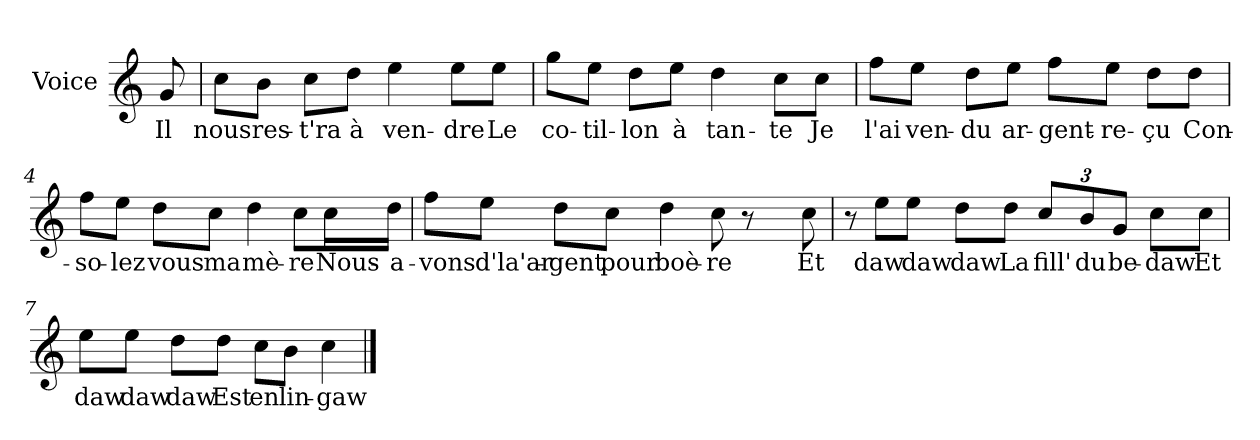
**kern	**text
*part1	*part1
*staff1	*staff1
*I"Voice	*
*I'V	*
*clefG2	*
*k[]	*
*C:	*
=	=
8g/	Il
=1	=1
8cc\L	nous
8b\J	res-
8cc\L	-t'ra
8dd\J	à
4ee\	ven-
8ee\L	-dre
8ee\J	Le
=2	=2
8gg\L	co-
8ee\J	-til-
8dd\L	-lon
8ee\J	à
4dd\	tan-
8cc\L	-te
8cc\J	Je
!!LO:LB:g=z
=3	=3
8ff\L	l'ai
8ee\J	ven-
8dd\L	-du
8ee\J	ar-
8ff\L	-gent-
8ee\J	-re-
8dd\L	-çu
8dd\J	Con-
=4	=4
8ff\L	-so-
8ee\J	-lez
8dd\L	vous
8cc\J	ma
4dd\	mè-
8cc\L	-re
16cc\L	Nous-
16dd\JJ	-a-
!!LO:LB:g=z
=5	=5
8ff\L	-vons
8ee\J	d'la'ar-
8dd\L	-gent
8cc\J	pour
4dd\	boè-
8cc\	-re
8r	.
8ryy	.
8cc\	Et
=6	=6
8r	.
8ee\L	daw
8ee\J	daw
8dd\L	daw
8dd\J	La
12cc/L	fill'
12b/	du
12g/J	be-
8cc\L	-daw
8cc\J	Et
=7	=7
8ee\L	daw
8ee\J	daw
8dd\L	daw
8dd\J	Est
8cc\L	en
8b\J	lin-
4cc\	-gaw
==	==
*-	*-
